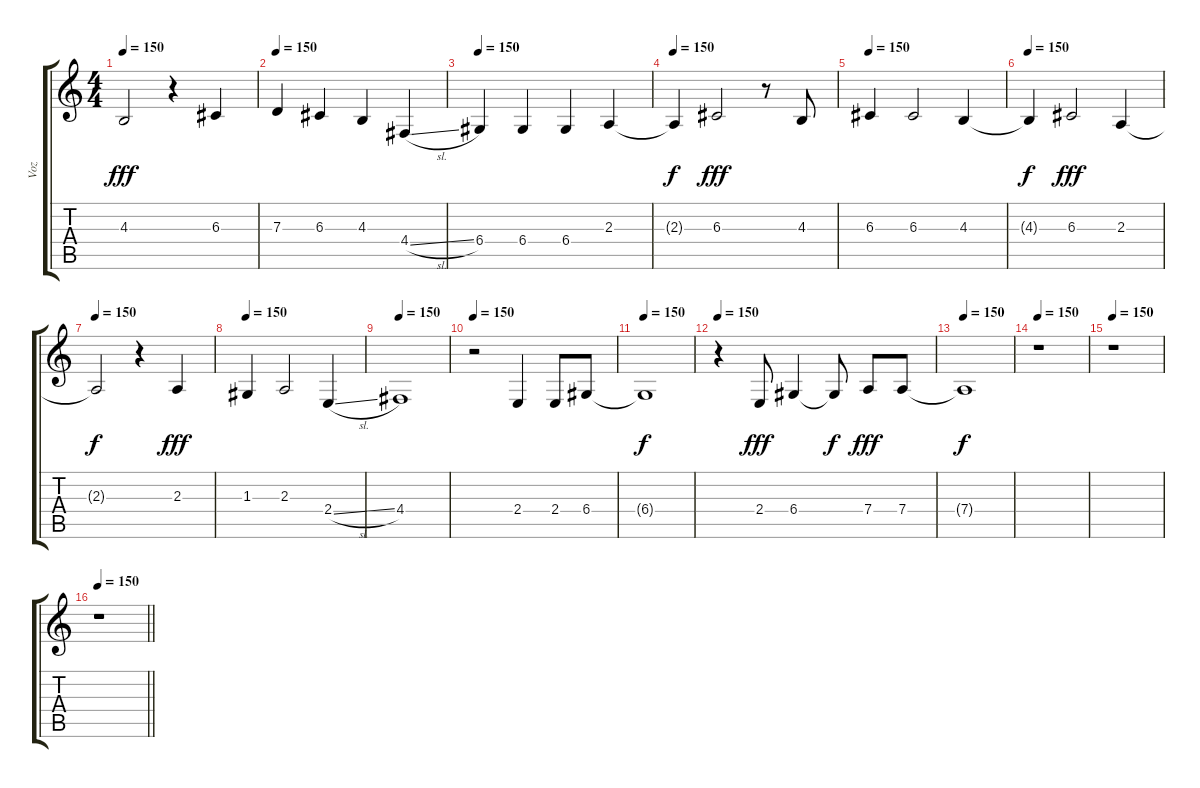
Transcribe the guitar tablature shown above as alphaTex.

\track ("Voz" "Voz") {instrument lead1square}
\staff {score tabs}
\tuning (E4 B3 G3 D3 A2 E2) {hide}
\ts (4 4)
\tempo 150
\clef g2
\ks c
4.3.2{dy fff} r.4 6.3.4 |
\tempo 150
7.3.4 6.3.4 4.3.4 4.4{sl}.4 |
\tempo 150
6.4.4 6.4.4 6.4.4 2.3.4 |
\tempo 150
2.3{t}.4{dy f} 6.3.2{dy fff} r.8 4.3.8 |
\tempo 150
6.3.4 6.3.2 4.3.4 |
\tempo 150
4.3{t}.4{dy f} 6.3.2{dy fff} 2.3.4 |
\tempo 150
2.3{t}.2{dy f} r.4 2.3.4{dy fff} |
\tempo 150
1.3.4 2.3.2 2.4{sl}.4 |
\tempo 150
4.4.1 |
\tempo 150
r.2 2.4.4 2.4.8 6.4.8 |
\tempo 150
6.4{t}.1{dy f} |
\tempo 150
r.4 2.4.8{dy fff} 6.4.4 6.4{t}.8{dy f} 7.4.8{dy fff} 7.4.8 |
\tempo 150
7.4{t}.1{dy f} |
\tempo 150
r.1 |
\tempo 150
r.1 |
\tempo 150
\barLineRight lightlight
r.1
